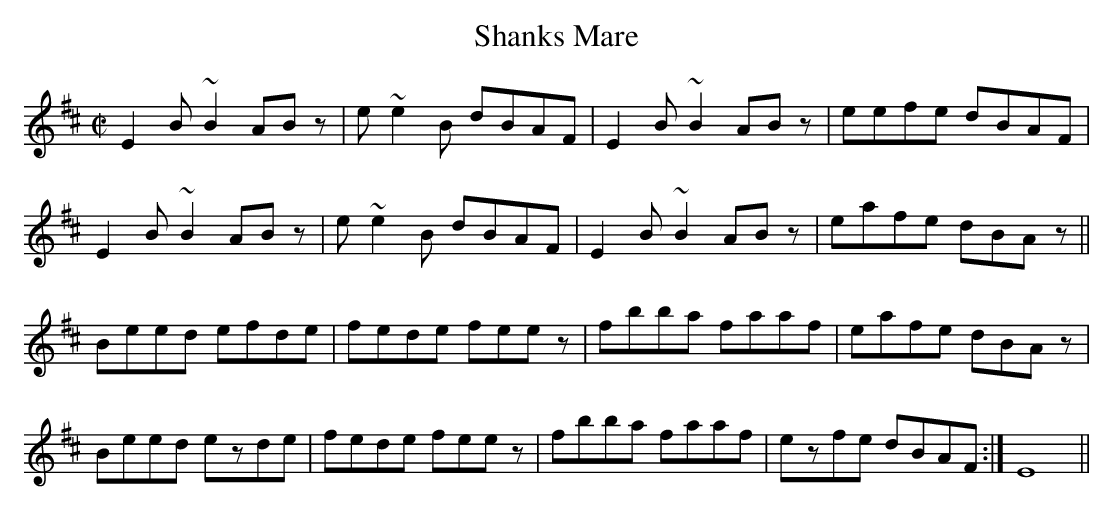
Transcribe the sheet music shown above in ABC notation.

X:1
T:Shanks Mare
M:C|
L:1/8
K:Edor
E2B~B2 ABz|e~e2B dBAF|E2B~B2 ABz|eefe dBAF|
E2B~B2 ABz|e~e2B dBAF|E2B~B2 ABz|eafe dBAz||
Beed efde|fede feez|fbba faaf|eafe dBAz|
Beed ezde|fede feez|fbba faaf|ezfe dBAF:|E8||
